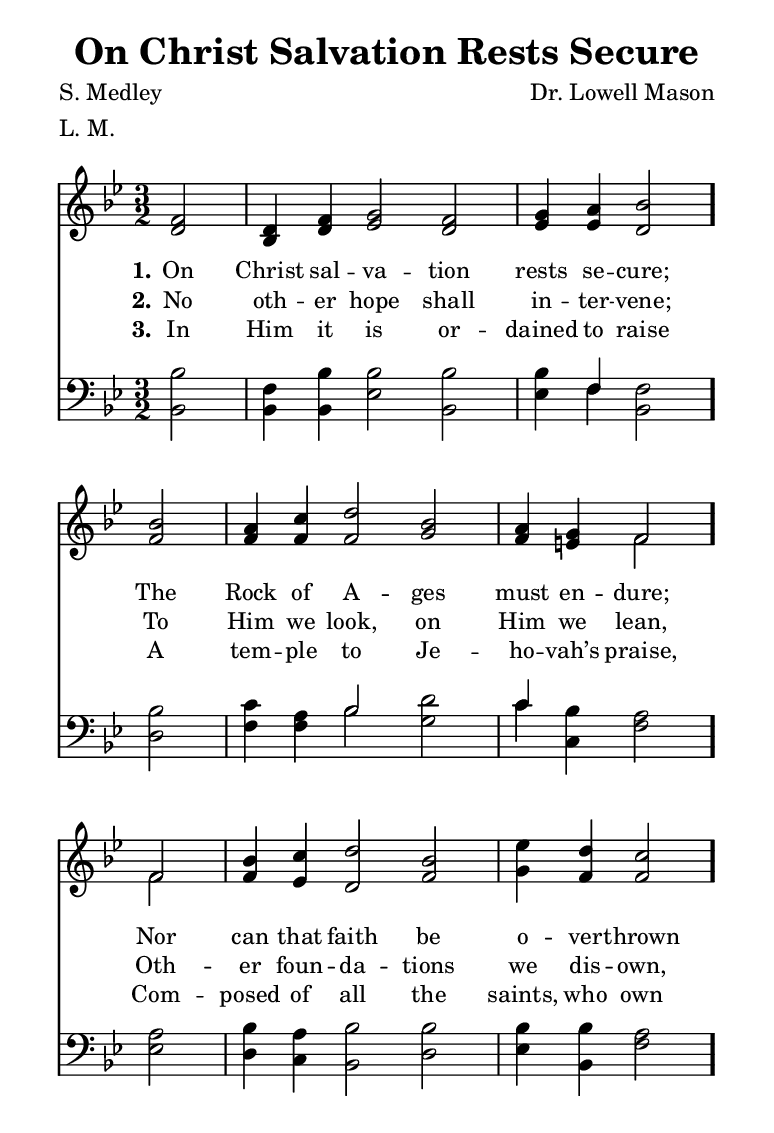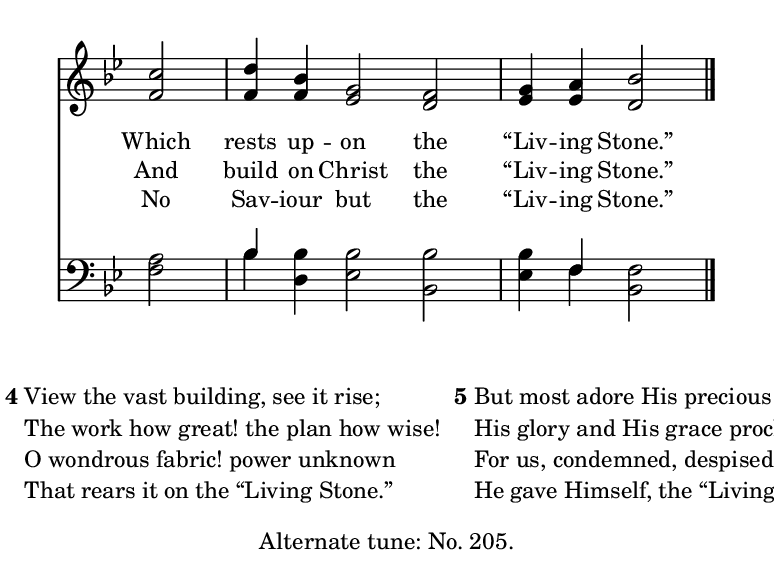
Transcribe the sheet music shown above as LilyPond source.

\include "common/global.ily"
\paper {
  \include "common/paper.ily"
  ragged-bottom = ##t
  ragged-last-bottom = ##t
  systems-per-page = ##f
  %page-count = ##f
}

\header{
  hymnnumber = "91"
  title = "On Christ Salvation Rests Secure"
  tunename = "Hebron"
  meter = "L. M."
  poet = "S. Medley"
  composer = "Dr. Lowell Mason"
  %copyright = ""
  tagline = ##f
}

% for fermata in MIDI
ta = { \tempo 2=60 }
tb = { \tempo 2=30 }

patternAA = { c2 | c4 c4 c2 c2 | c4 c4 c2 }

global = {
  \include "common/overrides.ily"
  \override Staff.TimeSignature.style = #'numbered
  \time 3/2
  \override Score.MetronomeMark.transparent = ##t % hide all fermata changes too
  \ta
  \key bes \major
  \partial 2
  \autoBeamOff
}

notesSoprano = {
\global
\relative c' {

  \changePitch \patternAA { f | d f g f | g a bes }
  \changePitch \patternAA { bes | a c d bes | a g f }
  \changePitch \patternAA { f | bes c d bes | ees d c }
  \changePitch \patternAA { c | d bes g f | g a bes }

  \bar "|."

}
}

notesAlto = {
\global
\relative e' {

  \changePitch \patternAA { d bes d ees d | ees ees d }
  \changePitch \patternAA { f | f f f g | f e f }
  \changePitch \patternAA { f | f ees d f | g f f }
  \changePitch \patternAA { f | f f ees d | ees ees d }

}
}

notesTenor = {
\global
\relative a {

  \changePitch \patternAA { bes | f bes bes bes | bes f f }
  \changePitch \patternAA { bes | c a bes d | c bes a }
  \changePitch \patternAA { a | bes a bes bes | bes bes a }
  \changePitch \patternAA { a | bes bes bes bes | bes f f }

}
}

notesBass = {
\global
\relative f, {

  \changePitch \patternAA { bes | bes bes ees bes | ees f bes, }
  \changePitch \patternAA { d | f f bes g | c c, f }
  \changePitch \patternAA { ees | d c bes d | ees bes f' }
  \changePitch \patternAA { f | bes d, ees bes | ees f bes, }

}
}

wordsA = \lyricmode {
\set stanza = "1."

On Christ sal -- va -- tion rests se -- cure; \bar "."
The Rock of A -- ges must en -- dure; \bar "." \break
Nor can that faith be o -- ver -- thrown \bar "."
Which rests up -- on the “Liv -- ing Stone.” \bar "." \break

}

wordsB = \lyricmode {
\set stanza = "2."

No oth -- er hope shall in -- ter -- vene;
To Him we look, on Him we lean,
Oth -- er foun -- da -- tions we dis -- own,
And build on Christ the “Liv -- ing Stone.”

}

wordsC = \lyricmode {
\set stanza = "3."

In Him it is or -- dained to raise
A tem -- ple to Je -- ho -- vah’s praise,
Com -- posed of all the saints, who own
No Sav -- iour but the “Liv -- ing Stone.”

}

wordsD = \markuplist {

\line { View the vast building, see it rise; }
\line { The work how great! the plan how wise! }
\line { O wondrous fabric! power unknown }
\line { That rears it on the “Living Stone.” }

}
wordsE = \markuplist {

\line { But most adore His precious name; }
\line { His glory and His grace proclaim; }
\line { For us, condemned, despised, undone; }
\line { He gave Himself, the “Living Stone.” }

}

\score {
  \context ChoirStaff <<
    \context Staff = upper <<
      \set Staff.autoBeaming = ##f
      \set ChoirStaff.systemStartDelimiter = #'SystemStartBar
      \set ChoirStaff.printPartCombineTexts = ##f
      \partcombine #'(2 . 9) \notesSoprano \notesAlto
      \context NullVoice = sopranos { \voiceOne << \notesSoprano >> }
      \context NullVoice = altos { \voiceTwo << \notesAlto >> }
      \context Lyrics = one   \lyricsto sopranos \wordsA
      \context Lyrics = two   \lyricsto sopranos \wordsB
      \context Lyrics = three \lyricsto sopranos \wordsC
    >>
    \context Staff = men <<
      \set Staff.autoBeaming = ##f
      \clef bass
      \set ChoirStaff.printPartCombineTexts = ##f
      \partcombine #'(2 . 9) \notesTenor \notesBass
      \context NullVoice = tenors { \voiceOne << \notesTenor >> }
      \context NullVoice = basses { \voiceTwo << \notesBass >> }
    >>
  >>
  \layout {
    \include "common/layout.ily"
  }
  \midi{
    \include "common/midi.ily"
  }
}

\noPageBreak

\markup { \fill-line {
  \hspace #0.1
  \line{ \bold 4 \column { \wordsD } }
  \hspace #0.1
  \line{ \bold 5 \column { \wordsE } }
  \hspace #0.1
} }

\noPageBreak

\markup { \vspace #2 \fill-line { \raise #2 \line { Alternate tune: No. 205. } } }

\version "2.19.49"  % necessary for upgrading to future LilyPond versions.

% vi:set et ts=2 sw=2 ai nocindent syntax=lilypond:
